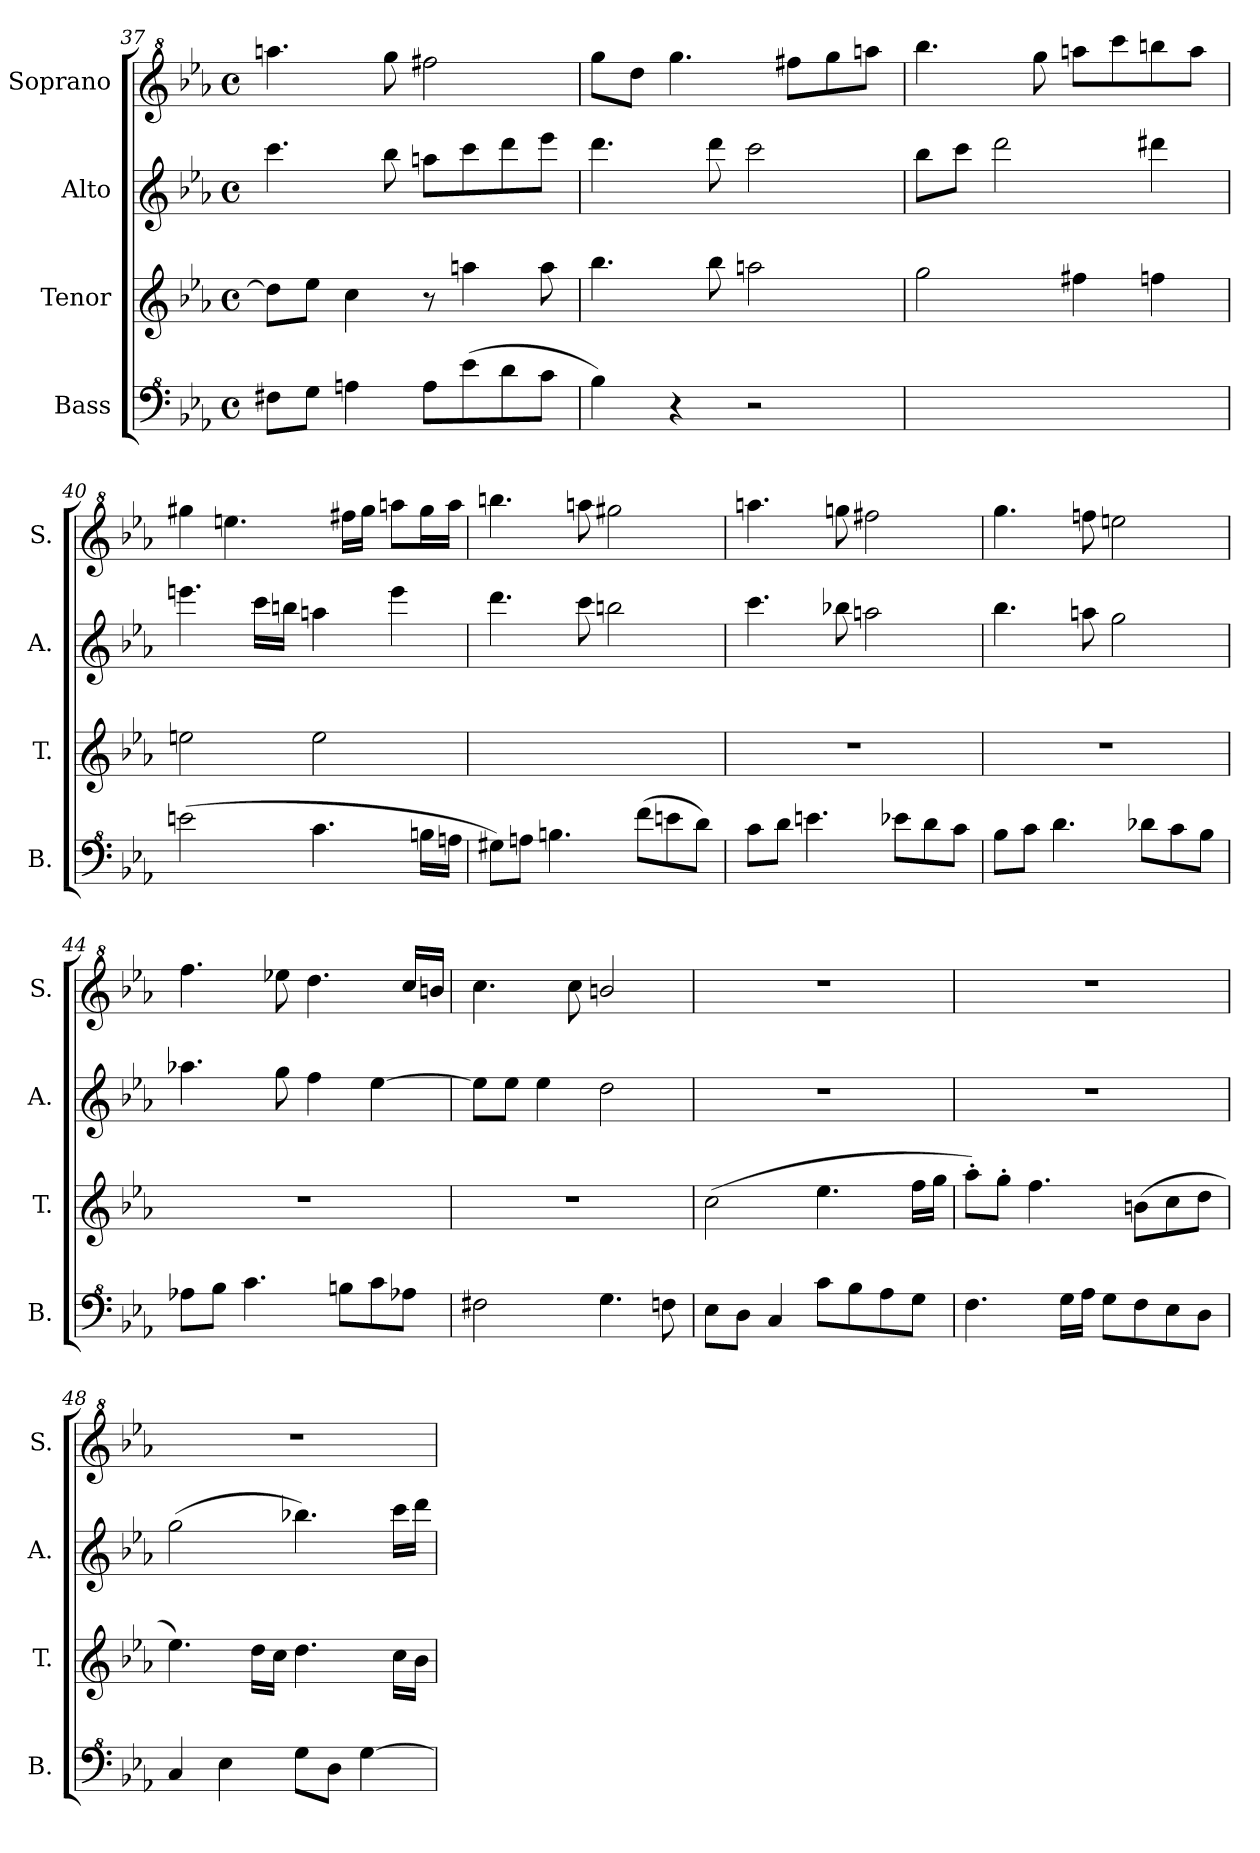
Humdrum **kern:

**kern	**kern	**kern	**kern
*part4	*part3	*part2	*part1
*staff4	*staff3	*staff2	*staff1
*I"Bass	*I"Tenor	*I"Alto	*I"Soprano
*I'B.	*I'T.	*I'A.	*I'S.
*clefF^4	*clefG2	*clefG2	*clefG^2
*k[b-e-a-]	*k[b-e-a-]	*k[b-e-a-]	*k[b-e-a-]
*c:	*c:	*c:	*c:
*M4/4	*M4/4	*M4/4	*M4/4
*met(c)	*met(c)	*met(c)	*met(c)
=37	=37	=37	=37
8f#X\L	8dd\L]	4.ccc\	4.aaan\
8g\J	8ee-\J	.	.
4an\	4cc\	.	.
.	.	8bb-\	8ggg\
8a\L	8r	8aan\L	2fff#X\
(>8ee-\	4aan\	8ccc\	.
8dd\	.	8ddd\	.
8cc\J	8aa\	8eee-\J	.
=38	=38	=38	=38
4b-\)	4.bb-\	4.ddd\	8ggg\L
.	.	.	8ddd\J
4r	.	.	4.ggg\
.	8bb-\	8ddd\	.
2r	2aan\	2ccc\	.
.	.	.	8fff#X\L
.	.	.	8ggg\
.	.	.	8aaan\J
!!LO:LB:g=z
=39	=39	=39	=39
1ryy	2gg\	8bb-\L	4.bbb-\
.	.	8ccc\J	.
.	.	2ddd\	.
.	.	.	8ggg\
.	4ff#X\	.	8aaan\L
.	.	.	8cccc\
.	4ffn\	4ddd#X\	8bbbn\
.	.	.	8aaa\J
=40	=40	=40	=40
(>2een\	2een\	4.eeen\	4ggg#X\
.	.	.	4.eeen\
.	.	16ccc\LL	.
.	.	16bbn\JJ	.
4.cc\	2ee\	4aan\	.
.	.	.	16fff#X\LL
.	.	.	16ggg#\JJ
.	.	4eee\	8aaan\L
16bn\LL	.	.	16ggg#\L
16an\JJ	.	.	16aaa\JJ
=41	=41	=41	=41
8g#X\L)	1ryy	4.ddd\	4.bbbn\
8an\J	.	.	.
4.bn\	.	.	.
.	.	8ccc\	8aaan\
.	.	2bbn\	2ggg#X\
(>8ff\L	.	.	.
8een\	.	.	.
8dd\J)	.	.	.
=42	=42	=42	=42
8cc\L	1r	4.ccc\	4.aaan\
8dd\J	.	.	.
4.een\	.	.	.
.	.	8bb-X\	8gggn\
.	.	2aan\	2fff#X\
8ee-X\L	.	.	.
8dd\	.	.	.
8cc\J	.	.	.
=43	=43	=43	=43
8b-\L	1r	4.bb-\	4.ggg\
8cc\J	.	.	.
4.dd\	.	.	.
.	.	8aan\	8fffn\
.	.	2gg\	2eeen\
8dd-X\L	.	.	.
8cc\	.	.	.
8b-\J	.	.	.
!!LO:PB:g=z
=44	=44	=44	=44
8a-X\L	1r	4.aa-X\	4.fff\
8b-\J	.	.	.
4.cc\	.	.	.
.	.	8gg\	8eee-X\
.	.	4ff\	4.ddd\
8bn\L	.	.	.
8cc\	.	[4ee-\	.
8a-X\J	.	.	16ccc/LL
.	.	.	16bbn/JJ
=45	=45	=45	=45
2f#X\	1r	8ee-\L]	4.ccc\
.	.	8ee-\J	.
.	.	4ee-\	.
.	.	.	8ccc\
4.g\	.	2dd\	2bbn/
8fn\	.	.	.
=46	=46	=46	=46
8e-\L	(>2cc\	1r	1r
8d\J	.	.	.
4c/	.	.	.
8cc\L	4.ee-\	.	.
8b-\	.	.	.
8a-\	.	.	.
8g\J	16ff\LL	.	.
.	16gg\JJ	.	.
=47	=47	=47	=47
4.f\	8aa-'\L)	1r	1r
.	8gg'\J	.	.
.	4.ff\	.	.
16g\LL	.	.	.
16a-\JJ	.	.	.
8g\L	.	.	.
8f\	(>8bn\L	.	.
8e-\	8cc\	.	.
8d\J	8dd\J	.	.
=48	=48	=48	=48
4c/	4.ee-\)	(>2gg\	1r
4e-\	.	.	.
.	16dd\LL	.	.
.	16cc\JJ	.	.
8g\L	4.dd\	4.bb-X\)	.
8d\J	.	.	.
[4g\	.	.	.
.	16cc\LL	16ccc\LL	.
.	16b-\JJ	16ddd\JJ	.
=	=	=	=
*-	*-	*-	*-
